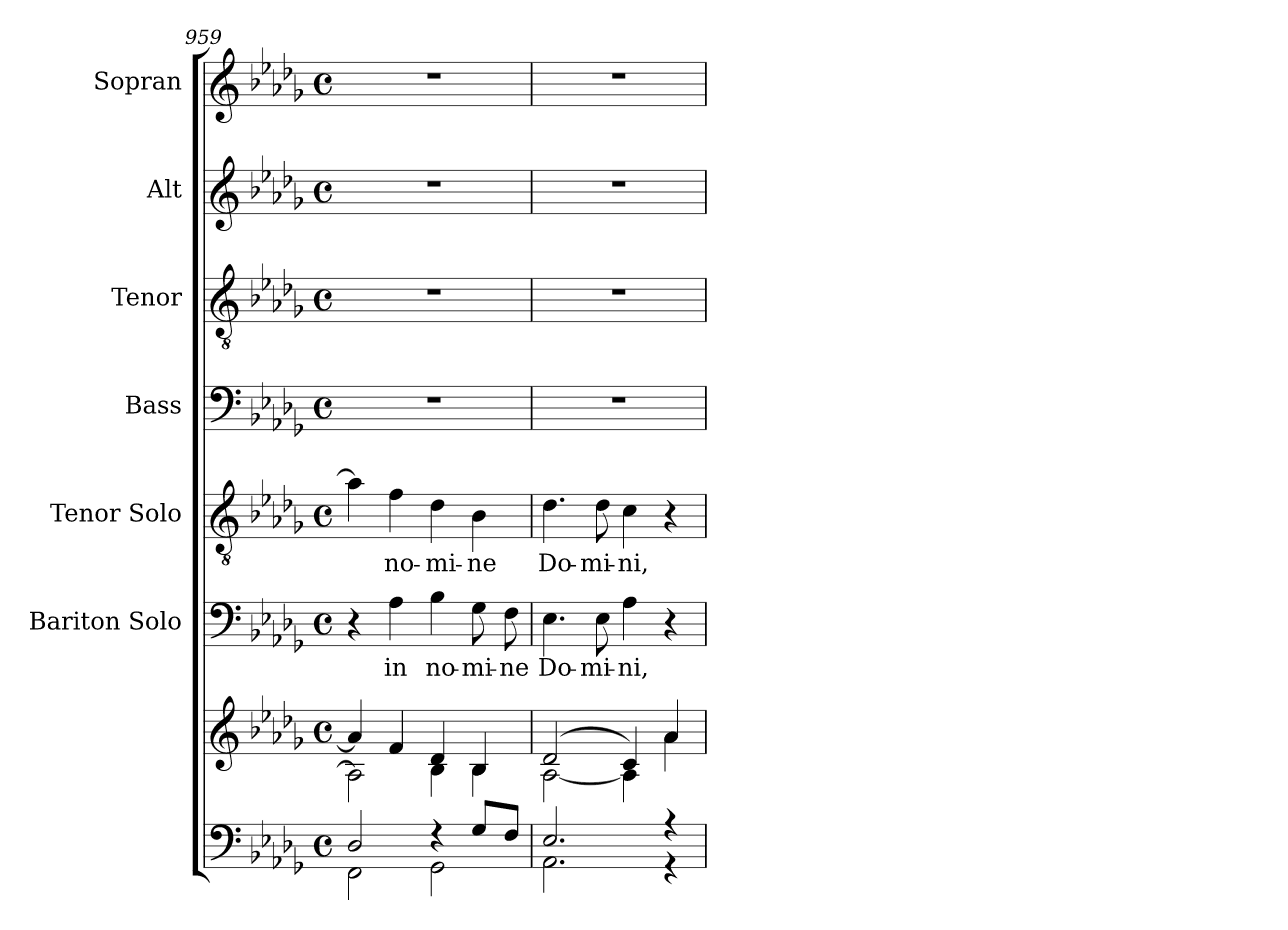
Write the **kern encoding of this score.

**kern	**kern	**kern	**text	**kern	**text	**kern	**kern	**kern	**kern
*part7	*part7	*part6	*part6	*part5	*part5	*part4	*part3	*part2	*part1
*staff8	*staff7	*staff6	*staff6	*staff5	*staff5	*staff4	*staff3	*staff2	*staff1
*	*	*I"Bariton Solo	*	*I"Tenor Solo	*	*I"Bass	*I"Tenor	*I"Alt	*I"Sopran
*	*	*	*	*	*	*I'B.	*I'T.	*I'A.	*I'S.
*clefF4	*clefG2	*clefF4	*	*clefGv2	*	*clefF4	*clefGv2	*clefG2	*clefG2
*k[b-e-a-d-g-]	*k[b-e-a-d-g-]	*k[b-e-a-d-g-]	*	*k[b-e-a-d-g-]	*	*k[b-e-a-d-g-]	*k[b-e-a-d-g-]	*k[b-e-a-d-g-]	*k[b-e-a-d-g-]
*D-:	*D-:	*D-:	*	*D-:	*	*D-:	*D-:	*D-:	*D-:
*M4/4	*M4/4	*M4/4	*	*M4/4	*	*M4/4	*M4/4	*M4/4	*M4/4
*met(c)	*met(c)	*met(c)	*	*met(c)	*	*met(c)	*met(c)	*met(c)	*met(c)
=959	=959	=959	=959	=959	=959	=959	=959	=959	=959
*^	*^	*	*	*	*	*	*	*	*
2D-/	2FF\	4a-/]	2A-\]	4r	.	4a-\]	.	1r	1r	1r	1r
!	!	!	!	!	!LO:LY:b	!	!LO:LY:b	!	!	!	!
.	.	4f/	.	4A-\	in	4f\	no-	.	.	.	.
!	!	!	!	!	!LO:LY:b	!	!LO:LY:b	!	!	!	!
4rF	2GG-\	4d-/	4B-\	4B-\	no-	4d-\	-mi-	.	.	.	.
!	!	!	!	!	!LO:LY:b	!	!LO:LY:b	!	!	!	!
8G-/L	.	4B-/	4B-\	8G-\	-mi-	4B-\	-ne	.	.	.	.
!	!	!	!	!	!LO:LY:b	!	!	!	!	!	!
8F/J	.	.	.	8F\	-ne	.	.	.	.	.	.
!!LO:PB:g=z
=960	=960	=960	=960	=960	=960	=960	=960	=960	=960	=960	=960
!	!	!	!	!	!LO:LY:b	!	!LO:LY:b	!	!	!	!
2.E-/	2.AA-\	(2d-/	[<2A-\	4.E-\	Do-	4.d-\	Do-	1r	1r	1r	1r
!	!	!	!	!	!LO:LY:b	!	!LO:LY:b	!	!	!	!
.	.	.	.	8E-\	-mi-	8d-\	-mi-	.	.	.	.
!	!	!	!	!	!LO:LY:b	!	!LO:LY:b	!	!	!	!
.	.	4c/)	4A-\]	4A-\	-ni,	4c\	-ni,	.	.	.	.
4r	4r	4a-/	4a-\	4r	.	4r	.	.	.	.	.
*v	*v	*	*	*	*	*	*	*	*	*	*
*	*v	*v	*	*	*	*	*	*	*	*
=	=	=	=	=	=	=	=	=	=
*-	*-	*-	*-	*-	*-	*-	*-	*-	*-
